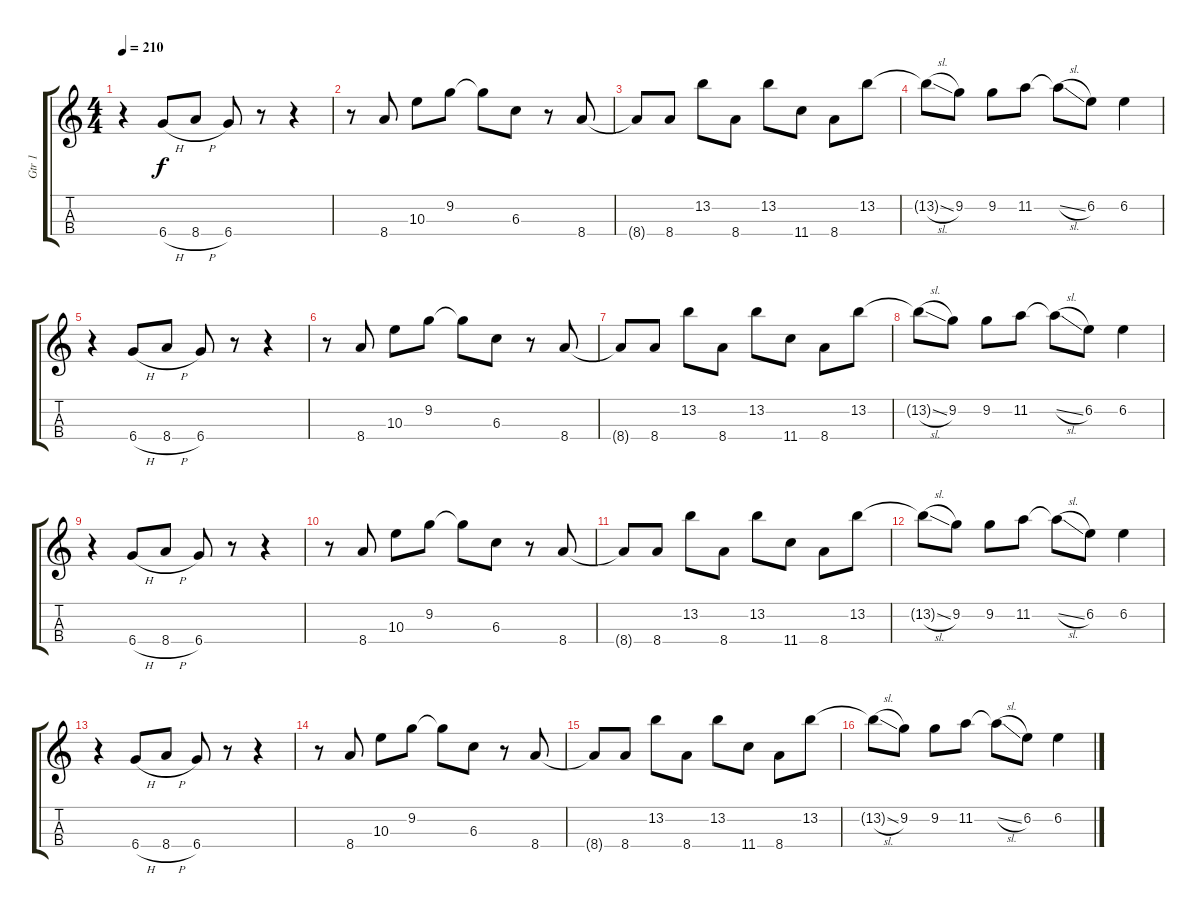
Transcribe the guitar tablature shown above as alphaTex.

\track ("Gtr 1" "Gtr 1") {instrument distortionguitar}
\staff {score tabs}
\tuning (Eb4 Bb3 Gb3 Db3) {hide}
\ts (4 4)
\tempo 210
\clef g2
\ks c
r.4{dy f} 6.4{h}.8 8.4{h}.8 6.4.8 r.8 r.4 |
r.8 8.4.8 10.3.8 9.2.8 9.2{t}.8 6.3.8 r.8 8.4.8 |
8.4{t}.8 8.4.8 13.2.8 8.4.8 13.2.8 11.4.8 8.4.8 13.2.8 |
13.2{sl t}.8 9.2.8 9.2.8 11.2.8 11.2{sl t}.8 6.2.8 6.2.4 |
r.4 6.4{h}.8 8.4{h}.8 6.4.8 r.8 r.4 |
r.8 8.4.8 10.3.8 9.2.8 9.2{t}.8 6.3.8 r.8 8.4.8 |
8.4{t}.8 8.4.8 13.2.8 8.4.8 13.2.8 11.4.8 8.4.8 13.2.8 |
13.2{sl t}.8 9.2.8 9.2.8 11.2.8 11.2{sl t}.8 6.2.8 6.2.4 |
r.4 6.4{h}.8 8.4{h}.8 6.4.8 r.8 r.4 |
r.8 8.4.8 10.3.8 9.2.8 9.2{t}.8 6.3.8 r.8 8.4.8 |
8.4{t}.8 8.4.8 13.2.8 8.4.8 13.2.8 11.4.8 8.4.8 13.2.8 |
13.2{sl t}.8 9.2.8 9.2.8 11.2.8 11.2{sl t}.8 6.2.8 6.2.4 |
r.4 6.4{h}.8 8.4{h}.8 6.4.8 r.8 r.4 |
r.8 8.4.8 10.3.8 9.2.8 9.2{t}.8 6.3.8 r.8 8.4.8 |
8.4{t}.8 8.4.8 13.2.8 8.4.8 13.2.8 11.4.8 8.4.8 13.2.8 |
13.2{sl t}.8 9.2.8 9.2.8 11.2.8 11.2{sl t}.8 6.2.8 6.2.4
